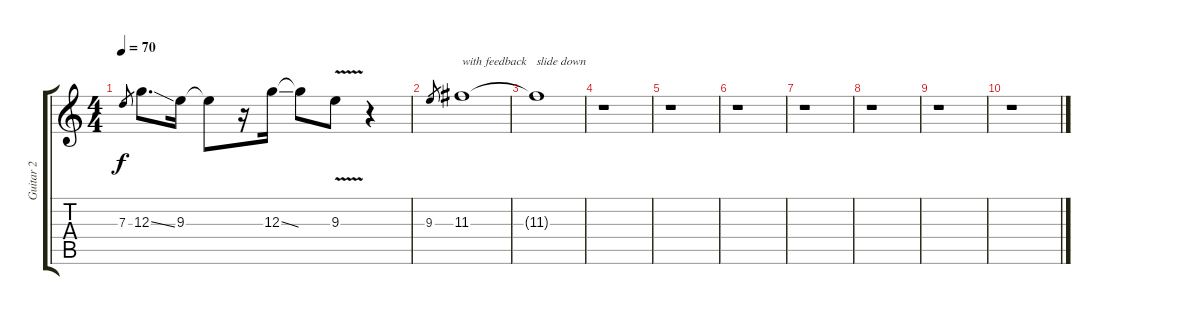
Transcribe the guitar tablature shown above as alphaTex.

\track ("Guitar 2" "Guitar 2") {instrument distortionguitar}
\staff {score tabs}
\tuning (E4 B3 G3 D3 A2 E2) {hide}
\ts (4 4)
\tempo 70
\clef g2
\ks c
7.3.8{gr dy f} 12.3{ss}.8{d} 9.3.16 9.3{t}.8 r.16 12.3{ss}.16 12.3{t}.8 9.3{v}.8 r.4 |
9.3.8{gr} 11.3.1{txt "with feedback"} |
11.3{t}.1{txt "slide down"} |
r.1 |
r.1 |
r.1 |
r.1 |
r.1 |
r.1 |
r.1
